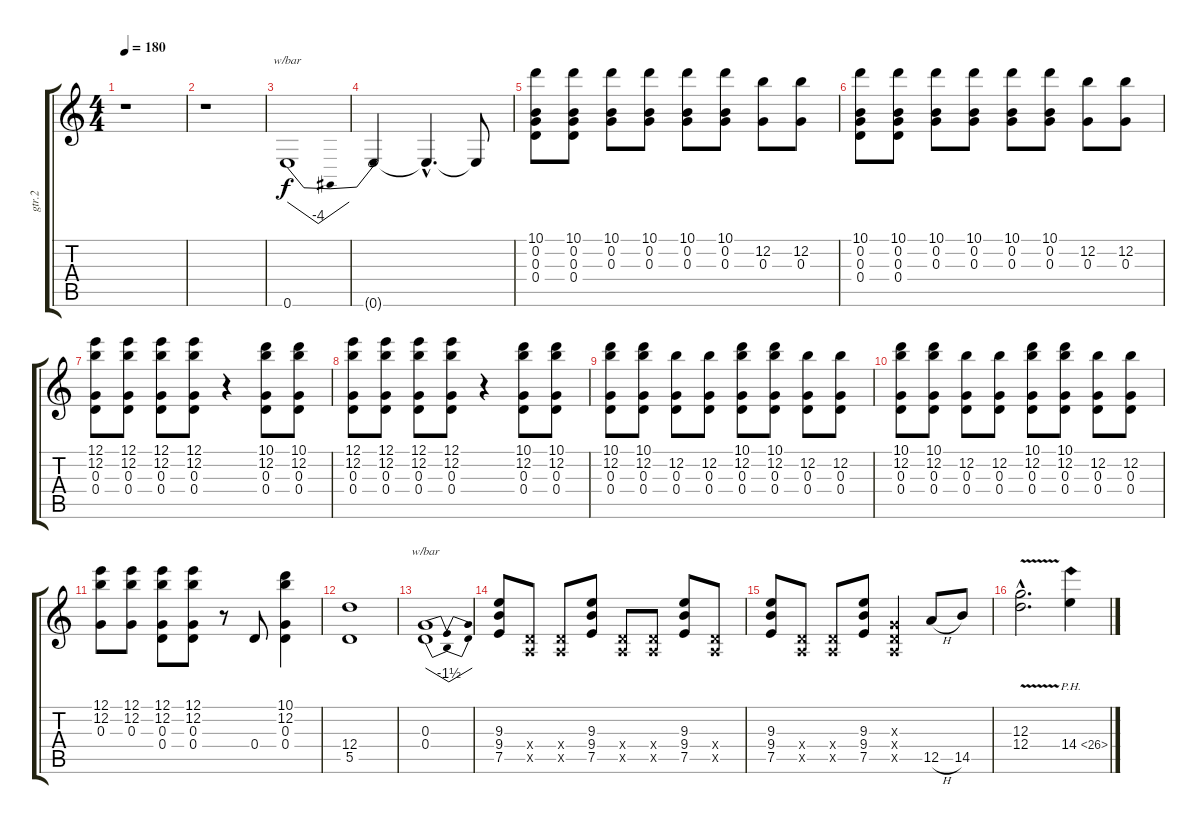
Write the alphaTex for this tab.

\track ("gtr.2" "gtr.2") {instrument distortionguitar}
\staff {score tabs}
\tuning (E4 B3 G3 D3 A2 E2) {hide}
\ts (4 4)
\tempo 180
\clef g2
\ks c
r.1{dy f instrument distortionguitar} |
r.1 |
0.6.1{tbe (dip default 0 0 30 -16 60 0)} |
0.6{t}.2 0.6{hac t}.4{d} 0.6{t}.8 |
(10.1 0.2 0.3 0.4).8 (10.1 0.2 0.3 0.4).8 (10.1 0.2 0.3).8 (10.1 0.2 0.3).8 (10.1 0.2 0.3).8 (10.1 0.2 0.3).8 (12.2 0.3).8 (12.2 0.3).8 |
(10.1 0.2 0.3 0.4).8 (10.1 0.2 0.3 0.4).8 (10.1 0.2 0.3).8 (10.1 0.2 0.3).8 (10.1 0.2 0.3).8 (10.1 0.2 0.3).8 (12.2 0.3).8 (12.2 0.3).8 |
(12.1 12.2 0.3 0.4).8 (12.1 12.2 0.3 0.4).8 (12.1 12.2 0.3 0.4).8 (12.1 12.2 0.3 0.4).8 r.4 (10.1 12.2 0.3 0.4).8 (10.1 12.2 0.3 0.4).8 |
(12.1 12.2 0.3 0.4).8 (12.1 12.2 0.3 0.4).8 (12.1 12.2 0.3 0.4).8 (12.1 12.2 0.3 0.4).8 r.4 (10.1 12.2 0.3 0.4).8 (10.1 12.2 0.3 0.4).8 |
(10.1 12.2 0.3 0.4).8 (10.1 12.2 0.3 0.4).8 (12.2 0.3 0.4).8 (12.2 0.3 0.4).8 (10.1 12.2 0.3 0.4).8 (10.1 12.2 0.3 0.4).8 (12.2 0.3 0.4).8 (12.2 0.3 0.4).8 |
(10.1 12.2 0.3 0.4).8 (10.1 12.2 0.3 0.4).8 (12.2 0.3 0.4).8 (12.2 0.3 0.4).8 (10.1 12.2 0.3 0.4).8 (10.1 12.2 0.3 0.4).8 (12.2 0.3 0.4).8 (12.2 0.3 0.4).8 |
(12.1 12.2 0.3).8 (12.1 12.2 0.3).8 (12.1 12.2 0.3 0.4).8 (12.1 12.2 0.3 0.4).8 r.8 0.4.8 (10.1 12.2 0.3 0.4).4 |
(12.4 5.5).1 |
(0.3 0.4).1{tbe (dip default 0 0 30 -6 60 0)} |
(9.3 9.4 7.5).8 (0.4{x} 0.5{x}).8 (0.4{x} 0.5{x}).8 (9.3 9.4 7.5).8 (0.4{x} 0.5{x}).8 (0.4{x} 0.5{x}).8 (9.3 9.4 7.5).8 (0.4{x} 0.5{x}).8 |
(9.3 9.4 7.5).8 (0.4{x} 0.5{x}).8 (0.4{x} 0.5{x}).8 (9.3 9.4 7.5).8 (0.3{x} 0.4{x} 0.5{x}).4 12.5{h}.8 14.5.8 |
(12.3{v hac} 12.4{v hac}).2{d} 14.4{ph 12}.4
